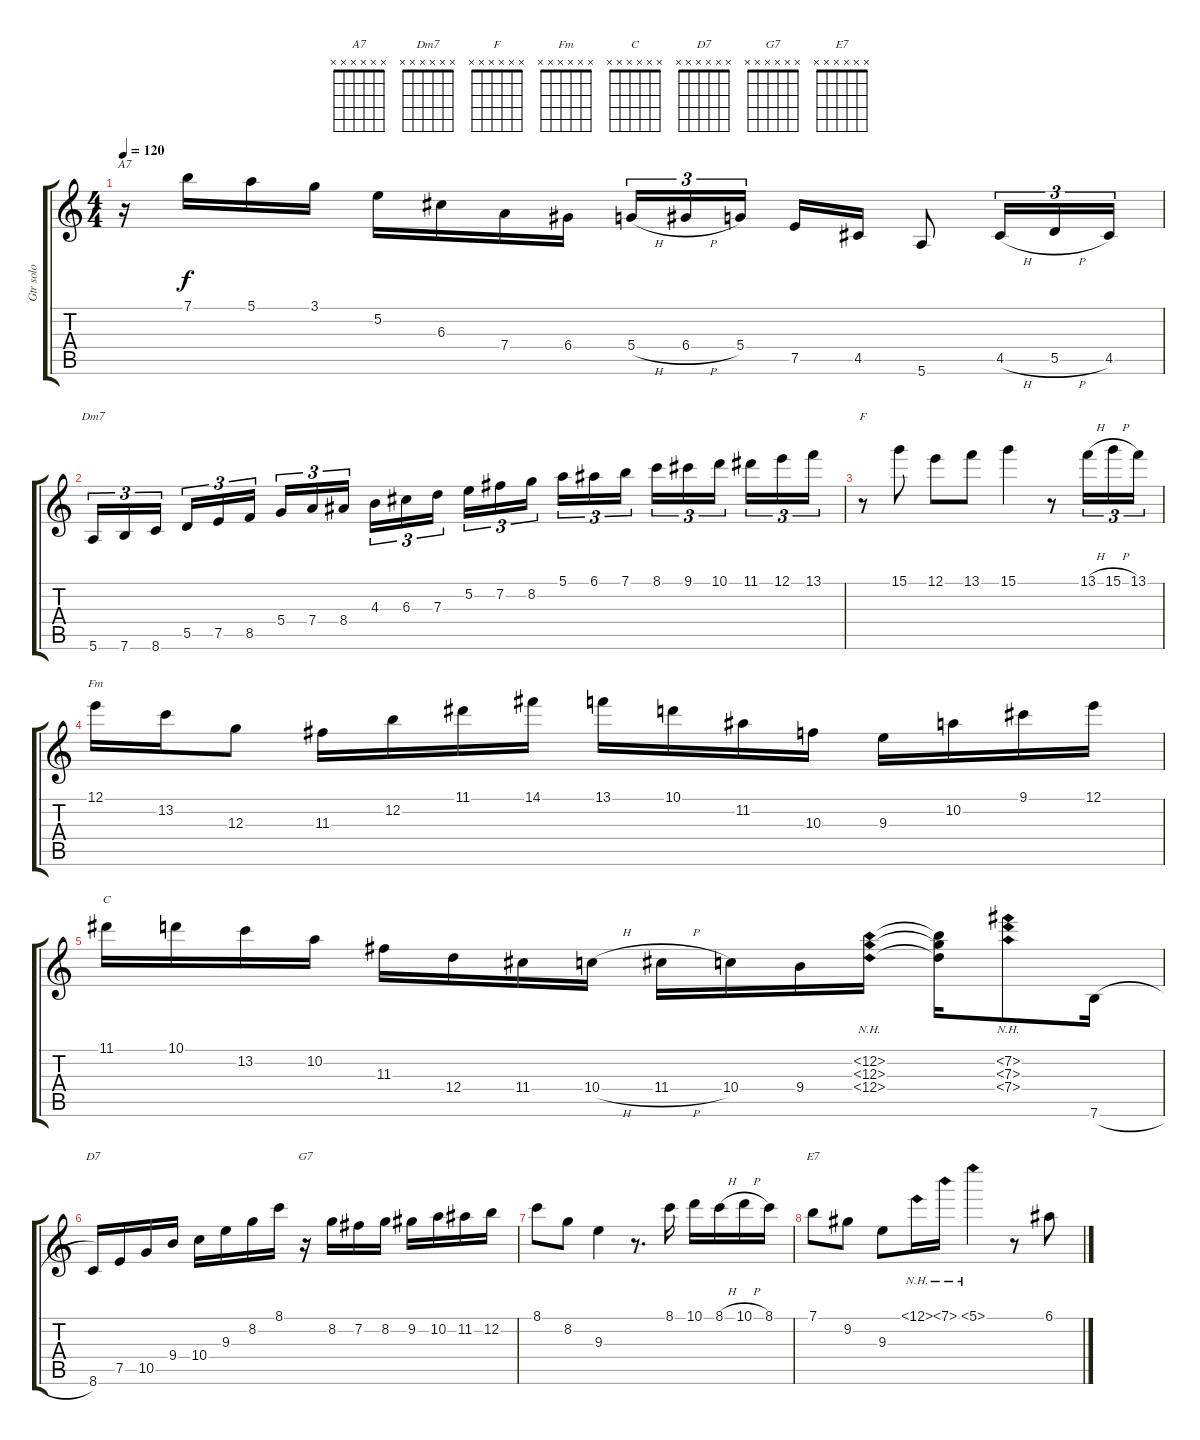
\track ("Gtr solo" "Gtr solo") {instrument acousticguitarsteel}
\staff {score tabs}
\tuning (E4 B3 G3 D3 A2 E2) {hide}
\chord ("A7" x x x x x x) {firstfret 0}
\chord ("Dm7" x x x x x x) {firstfret 0}
\chord ("F" x x x x x x) {firstfret 0}
\chord ("Fm" x x x x x x) {firstfret 0}
\chord ("C" x x x x x x) {firstfret 0}
\chord ("D7" x x x x x x) {firstfret 0}
\chord ("G7" x x x x x x) {firstfret 0}
\chord ("E7" x x x x x x) {firstfret 0}
\ts (4 4)
\tempo 120
\clef g2
\ks c
r.16{ch "A7" dy f} 7.1.16 5.1.16 3.1.16 5.2.16 6.3.16 7.4.16 6.4.16 5.4{h}.16{tu (3 2)} 6.4{h}.16{tu (3 2)} 5.4.16{tu (3 2)} 7.5.16 4.5.16 5.6.8 4.5{h}.16{tu (3 2)} 5.5{h}.16{tu (3 2)} 4.5.16{tu (3 2)} |
5.6.16{tu (3 2) ch "Dm7"} 7.6.16{tu (3 2)} 8.6.16{tu (3 2)} 5.5.16{tu (3 2)} 7.5.16{tu (3 2)} 8.5.16{tu (3 2)} 5.4.16{tu (3 2)} 7.4.16{tu (3 2)} 8.4.16{tu (3 2)} 4.3.16{tu (3 2)} 6.3.16{tu (3 2)} 7.3.16{tu (3 2)} 5.2.16{tu (3 2)} 7.2.16{tu (3 2)} 8.2.16{tu (3 2)} 5.1.16{tu (3 2)} 6.1.16{tu (3 2)} 7.1.16{tu (3 2)} 8.1.16{tu (3 2)} 9.1.16{tu (3 2)} 10.1.16{tu (3 2)} 11.1.16{tu (3 2)} 12.1.16{tu (3 2)} 13.1.16{tu (3 2)} |
r.8{ch "F"} 15.1.8 12.1.8 13.1.8 15.1.4 r.8 13.1{h}.16{tu (3 2)} 15.1{h}.16{tu (3 2)} 13.1.16{tu (3 2)} |
12.1.16{ch "Fm"} 13.2.16 12.3.8 11.3.16 12.2.16 11.1.16 14.1.16 13.1.16 10.1.16 11.2.16 10.3.16 9.3.16 10.2.16 9.1.16 12.1.16 |
11.1.16{ch "C"} 10.1.16 13.2.16 10.2.16 11.3.16 12.4.16 11.4.16 10.4{h}.16 11.4{h}.16 10.4.16 9.4.16 (12.2{nh} 12.3{nh} 12.4{nh}).16 (12.2{t} 12.3{t} 12.4{t}).16 (7.2{nh} 7.3{nh} 7.4{nh}).8 7.6{h}.16 |
8.6.16{ch "D7"} 7.5.16 10.5.16 9.4.16 10.4.16 9.3.16 8.2.16 8.1.16 r.16{ch "G7"} 8.2.16 7.2.16 8.2.16 9.2.16 10.2.16 11.2.16 12.2.16 |
8.1.8 8.2.8 9.3.4 r.8{d} 8.1.16 10.1.16 8.1{h}.16 10.1{h}.16 8.1.16 |
7.1.8{ch "E7"} 9.2.8 9.3.8 12.1{nh}.16 7.1{nh}.16 5.1{nh}.4 r.8 6.1.8
